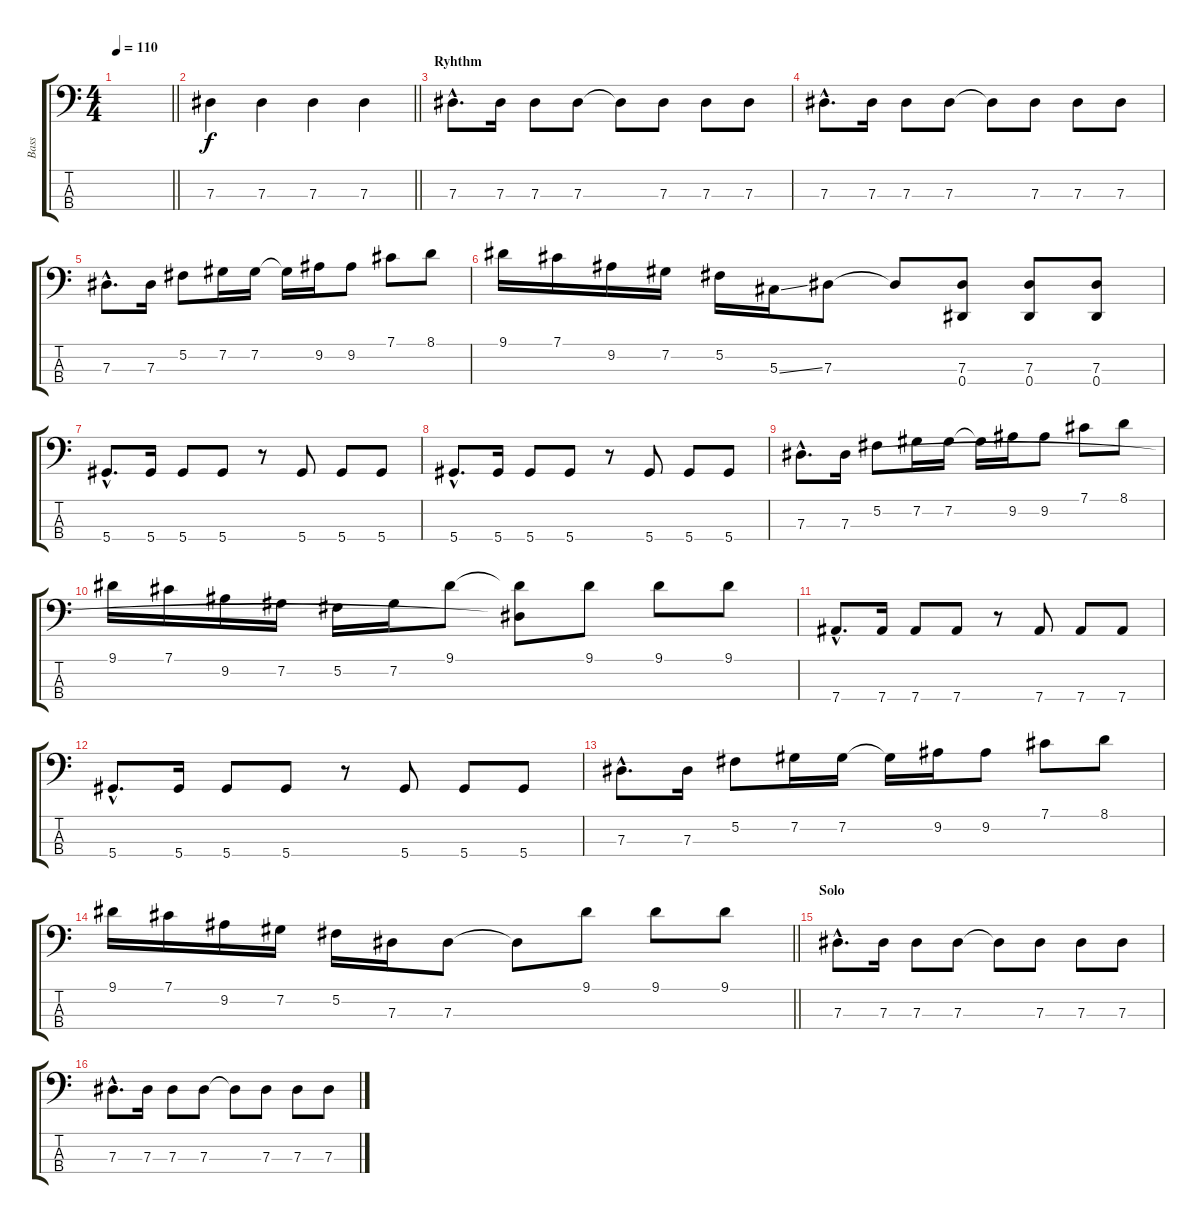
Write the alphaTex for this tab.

\track ("Bass" "Bass") {instrument electricbassfinger}
\staff {score tabs}
\tuning (Gb2 Db2 Ab1 Eb1) {hide}
\ts (4 4)
\tempo 110
\clef f4
\barLineRight lightlight
\ks c
|
\section ("" "")
\barLineRight lightlight
7.3.4 7.3.4 7.3.4 7.3.4 |
\section ("" "Ryhthm")
7.3{hac}.8{d} 7.3.16 7.3.8 7.3.8 7.3{t}.8 7.3.8 7.3.8 7.3.8 |
7.3{hac}.8{d} 7.3.16 7.3.8 7.3.8 7.3{t}.8 7.3.8 7.3.8 7.3.8 |
7.3{hac}.8{d} 7.3.16 5.2.8 7.2.16 7.2.16 7.2{t}.16 9.2.16 9.2.8 7.1.8 8.1.8 |
9.1.16 7.1.16 9.2.16 7.2.16 5.2.16 5.3{ss}.16 7.3.8 7.3{t}.8 (7.3 0.4).8 (7.3 0.4).8 (7.3 0.4).8 |
5.4{hac}.8{d} 5.4.16 5.4.8 5.4.8 r.8 5.4.8 5.4.8 5.4.8 |
5.4{hac}.8{d} 5.4.16 5.4.8 5.4.8 r.8 5.4.8 5.4.8 5.4.8 |
7.3{hac}.8{d} 7.3.16 5.2.8 7.2.16 7.2.16 7.2{t}.16 9.2.16 9.2.8 7.1.8 8.1.8 |
9.1.16 7.1.16 9.2.16 7.2.16 5.2.16 7.2.16 9.1.8 (9.1{t} 7.3{t}).8 9.1.8 9.1.8 9.1.8 |
7.4{hac}.8{d} 7.4.16 7.4.8 7.4.8 r.8 7.4.8 7.4.8 7.4.8 |
5.4{hac}.8{d} 5.4.16 5.4.8 5.4.8 r.8 5.4.8 5.4.8 5.4.8 |
7.3{hac}.8{d} 7.3.16 5.2.8 7.2.16 7.2.16 7.2{t}.16 9.2.16 9.2.8 7.1.8 8.1.8 |
\barLineRight lightlight
9.1.16 7.1.16 9.2.16 7.2.16 5.2.16 7.3.16 7.3.8 7.3{t}.8 9.1.8 9.1.8 9.1.8 |
\section ("" "Solo")
7.3{hac}.8{d} 7.3.16 7.3.8 7.3.8 7.3{t}.8 7.3.8 7.3.8 7.3.8 |
7.3{hac}.8{d} 7.3.16 7.3.8 7.3.8 7.3{t}.8 7.3.8 7.3.8 7.3.8
